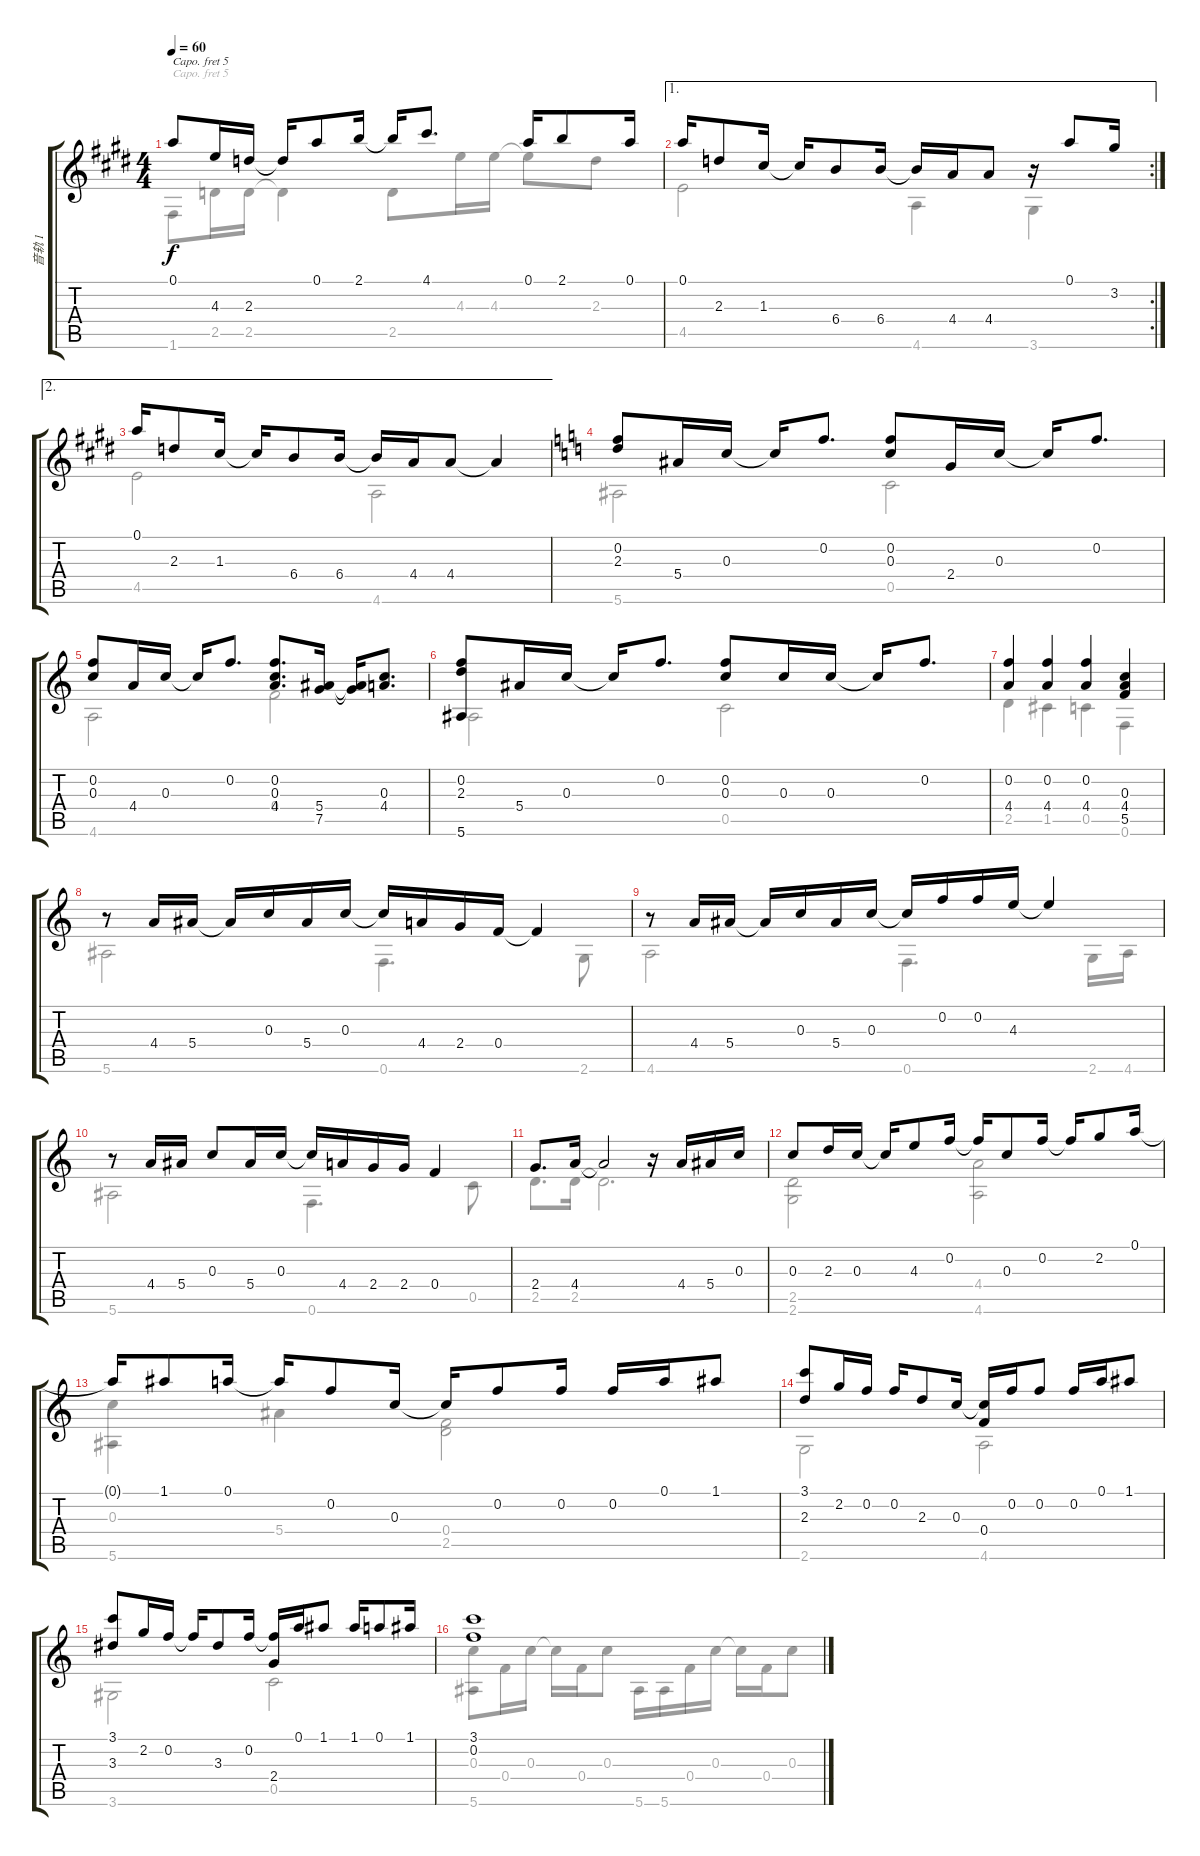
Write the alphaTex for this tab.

\track ("音轨 1" "音轨 1") {instrument acousticguitarsteel}
\staff {score tabs}
\capo 5
\tuning (E4 C4 G3 C3 G2 C2) {hide}
\voice
\ts (4 4)
\tempo 60
\clef g2
\ks e
0.1.8{dy f} 4.3.16 2.3.16 2.3{t}.16 0.1.8 2.1.16 2.1{t}.16 4.1.8{d} 0.1.16 2.1.8 0.1.16 |
\ae 1
\rc 2
0.1.16 2.3.8 1.3.16 1.3{t}.16 6.4.8 6.4.16 6.4{t}.16 4.4.16 4.4.8 r.16 0.1.8 3.2.16 |
\ae 2
0.1.16 2.3.8 1.3.16 1.3{t}.16 6.4.8 6.4.16 6.4{t}.16 4.4.16 4.4.8 4.4{t}.4 |
\ks c
(0.2 2.3).8 5.4.16 0.3.16 0.3{t}.16 0.2.8{d} (0.2 0.3).8 2.4.16 0.3.16 0.3{t}.16 0.2.8{d} |
(0.2 0.3).8 4.4.16 0.3.16 0.3{t}.16 0.2.8{d} (0.2 0.3 4.4).8{d} (5.4 7.5).16 (5.4{t} 7.5{t}).16 (0.3 4.4).8{d} |
(0.2 2.3 5.6).8 5.4.16 0.3.16 0.3{t}.16 0.2.8{d} (0.2 0.3).8 0.3.16 0.3.16 0.3{t}.16 0.2.8{d} |
(0.2 4.4).4 (0.2 4.4).4 (0.2 4.4).4 (0.3 4.4 5.5).4 |
r.8 4.4.16 5.4.16 5.4{t}.16 0.3.16 5.4.16 0.3.16 0.3{t}.16 4.4.16 2.4.16 0.4.16 0.4{t}.4 |
r.8 4.4.16 5.4.16 5.4{t}.16 0.3.16 5.4.16 0.3.16 0.3{t}.16 0.2.16 0.2.16 4.3.16 4.3{t}.4 |
r.8 4.4.16 5.4.16 0.3.8 5.4.16 0.3.16 0.3{t}.16 4.4.16 2.4.16 2.4.16 0.4.4 |
2.4.8{d} 4.4.16 4.4{t}.2 r.16 4.4.16 5.4.16 0.3.16 |
0.3.8 2.3.16 0.3.16 0.3{t}.16 4.3.8 0.2.16 0.2{t}.16 0.3.8 0.2.16 0.2{t}.16 2.2.8 0.1.16 |
0.1{t}.16 1.1.8 0.1.16 0.1{t}.16 0.2.8 0.3.16 0.3{t}.16 0.2.8 0.2.16 0.2.16 0.1.16 1.1.8 |
(3.1 2.3).8 2.2.16 0.2.16 0.2.16 2.3.8 0.3.16 (0.3{t} 0.4).16 0.2.16 0.2.8 0.2.16 0.1.16 1.1.8 |
(3.1 3.3).8 2.2.16 0.2.16 0.2{t}.16 3.3.8 0.2.16 (0.2{t} 2.4).16 0.1.16 1.1.8 1.1.16 0.1.8 1.1.16 |
(3.1 0.2).1
\voice
\clef g2
\ottava regular
\simile none
\ks e
1.6.8{dy f} 2.5.16 2.5.16 2.5{t}.4 2.5.8 4.3.16 4.3.16 4.3{t}.8 2.3.8 |
4.5.2 4.6.4 3.6.4 |
4.5.2 4.6.2 |
\ks c
5.6.2 0.5.2 |
4.6.2 0.4.2 |
5.6.2 0.5.2 |
2.5.4 1.5.4 0.5.4 0.6.4 |
5.6.2 0.6.4{d} 2.6.8 |
4.6.2 0.6.4{d} 2.6.16 4.6.16 |
5.6.2 0.6.4{d} 0.5.8 |
2.5.8{d} 2.5.16 2.5{t}.2{d} |
(2.5 2.6).2 (4.4 4.6).2 |
(0.3 5.6).4 5.4.4 (0.4 2.5).2 |
2.6.2 4.6.2 |
3.6.2 0.5.2 |
(0.3 5.6).8 0.4.16 0.3.16 0.3{t}.16 0.4.16 0.3.8 5.6.16 5.6.16 0.4.16 0.3.16 0.3{t}.16 0.4.16 0.3.8
